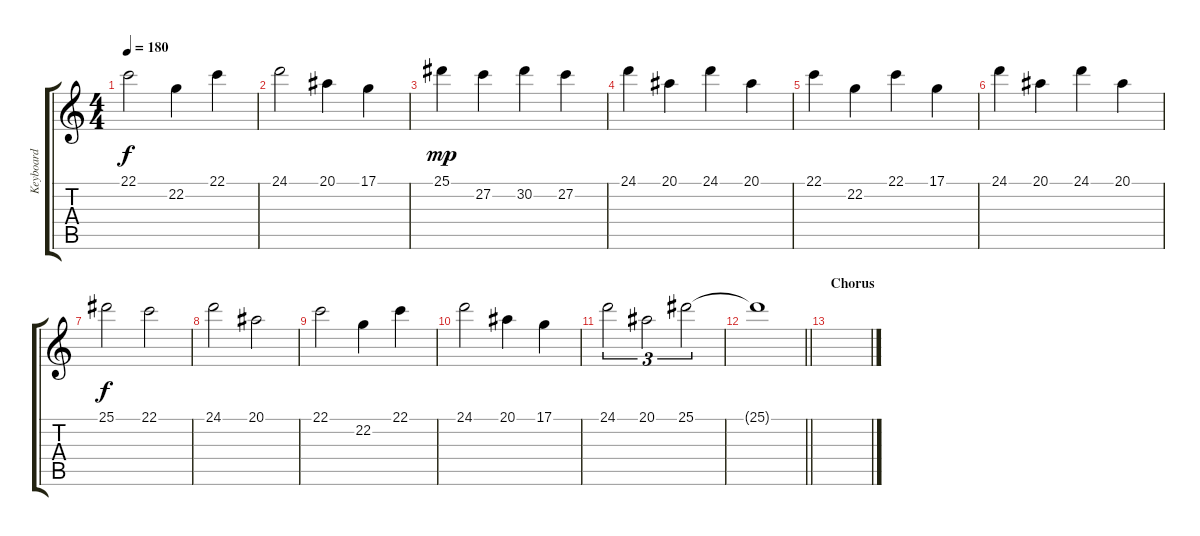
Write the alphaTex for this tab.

\track ("Keyboard" "Keyboard") {instrument acousticgrandpiano}
\staff {score tabs}
\tuning (D4 A3 F3 C3 G2 C2) {hide}
\ts (4 4)
\tempo 180
\clef g2
\ks c
22.1.2{dy f} 22.2.4 22.1.4 |
24.1.2 20.1.4 17.1.4 |
25.1.4{dy mp} 27.2.4 30.2.4 27.2.4 |
24.1.4 20.1.4 24.1.4 20.1.4 |
22.1.4 22.2.4 22.1.4 17.1.4 |
24.1.4 20.1.4 24.1.4 20.1.4 |
25.1.2{dy f} 22.1.2 |
24.1.2 20.1.2 |
22.1.2 22.2.4 22.1.4 |
24.1.2 20.1.4 17.1.4 |
24.1.2{tu (3 2)} 20.1.2{tu (3 2)} 25.1.2{tu (3 2)} |
\barLineRight lightlight
25.1{t}.1 |
\section ("" "Chorus")
